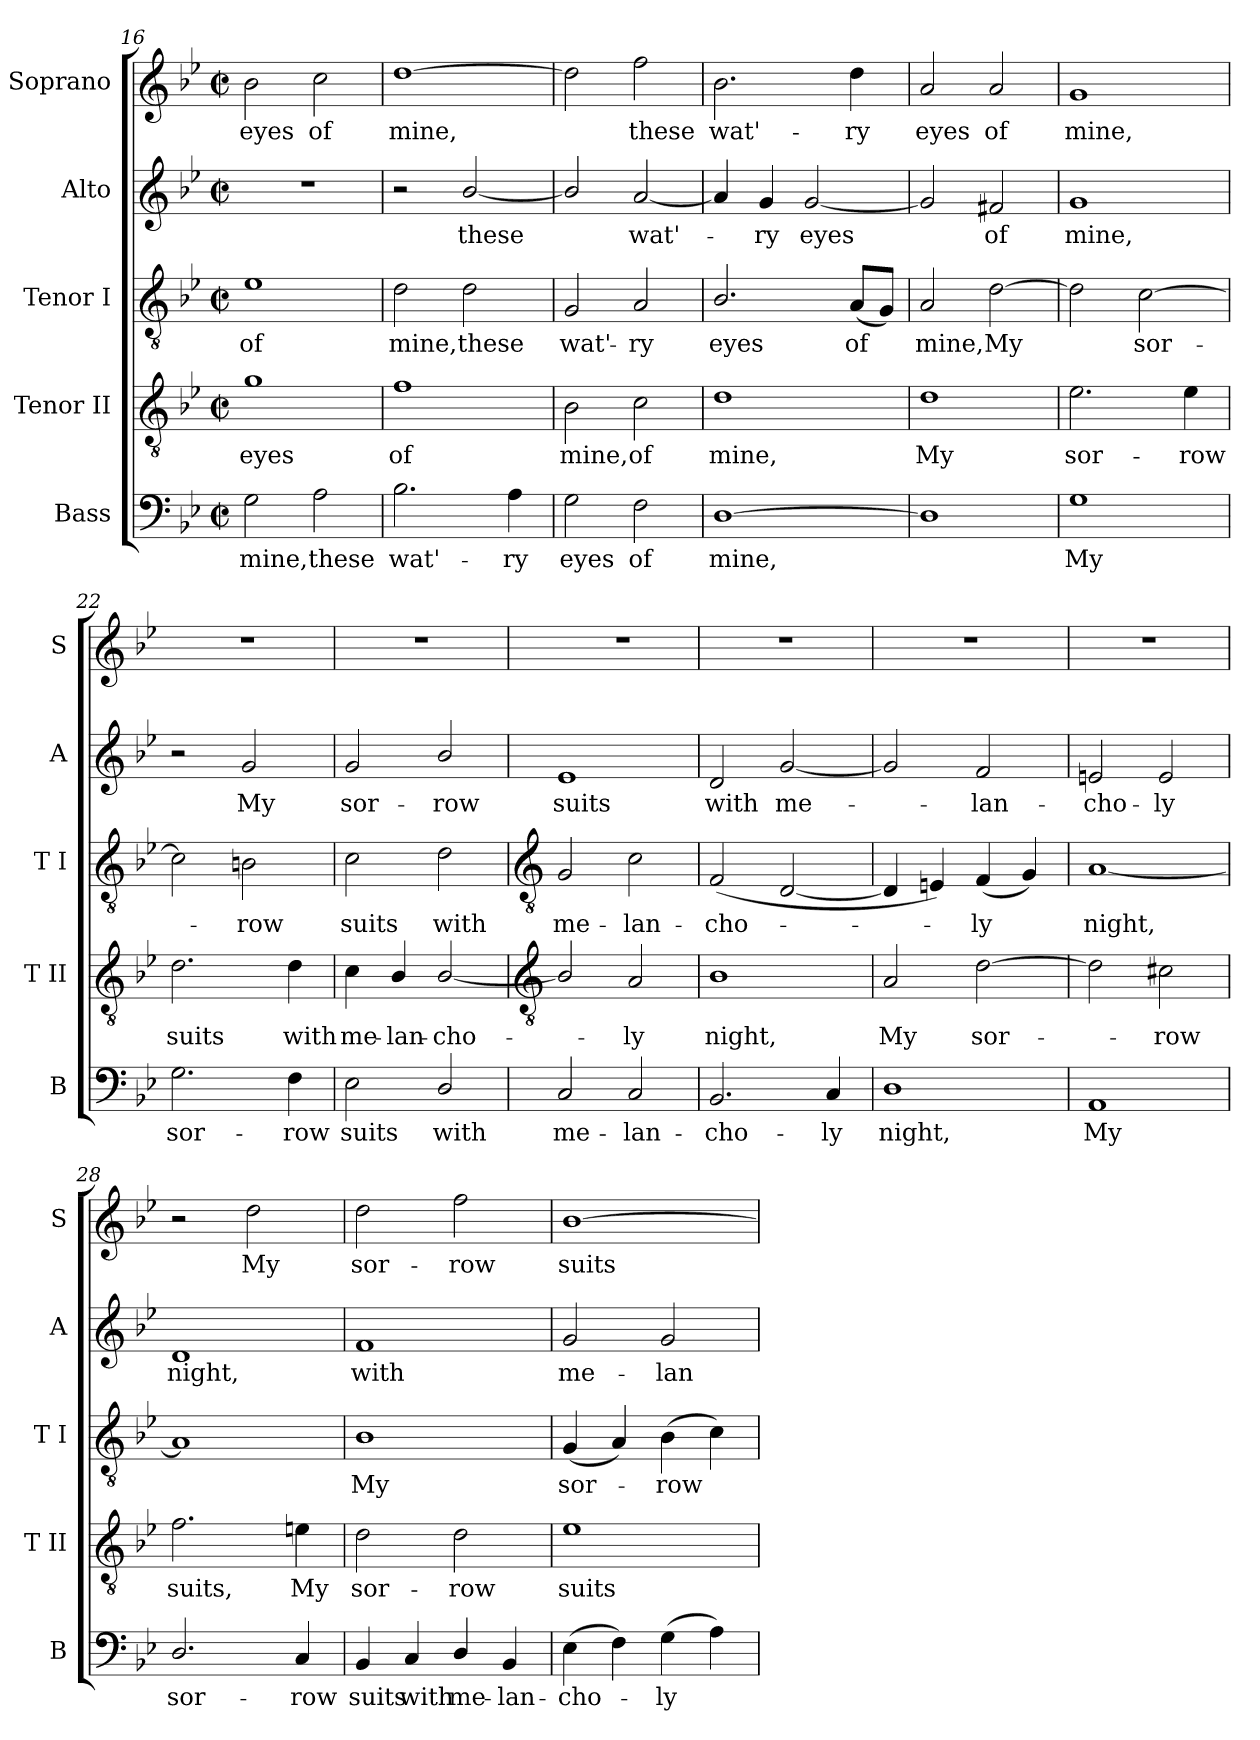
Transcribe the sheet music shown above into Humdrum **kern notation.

**kern	**text	**kern	**text	**kern	**text	**kern	**text	**kern	**text
*part5	*part5	*part4	*part4	*part3	*part3	*part2	*part2	*part1	*part1
*staff5	*staff5	*staff4	*staff4	*staff3	*staff3	*staff2	*staff2	*staff1	*staff1
*I"Bass	*	*I"Tenor II	*	*I"Tenor I	*	*I"Alto	*	*I"Soprano	*
*I'B	*	*I'T II	*	*I'T I	*	*I'A	*	*I'S	*
!!LO:LB:g=z
*clefF4	*	*clefGv2	*	*clefGv2	*	*clefG2	*	*clefG2	*
*k[b-e-]	*	*k[b-e-]	*	*k[b-e-]	*	*k[b-e-]	*	*k[b-e-]	*
*B-:	*	*B-:	*	*B-:	*	*B-:	*	*B-:	*
*M2/2	*	*M2/2	*	*M2/2	*	*M2/2	*	*M2/2	*
*met(c|)	*	*met(c|)	*	*met(c|)	*	*met(c|)	*	*met(c|)	*
=16	=16	=16	=16	=16	=16	=16	=16	=16	=16
!	!LO:LY:b	!	!LO:LY:b	!	!LO:LY:b	!	!	!	!LO:LY:b
2G	mine,	1g	eyes	1e-	of	1r	.	2b-	eyes
!	!LO:LY:b	!	!	!	!	!	!	!	!LO:LY:b
2A	these	.	.	.	.	.	.	2cc	of
=17	=17	=17	=17	=17	=17	=17	=17	=17	=17
!	!LO:LY:b	!	!LO:LY:b	!	!LO:LY:b	!	!	!	!LO:LY:b
2.B-	wat'-	1f	of	2d	mine,	2r	.	[1dd	mine,
!	!	!	!	!	!LO:LY:b	!	!LO:LY:b	!	!
.	.	.	.	2d	these	[2b-/	these	.	.
!	!LO:LY:b	!	!	!	!	!	!	!	!
4A	-ry	.	.	.	.	.	.	.	.
=18	=18	=18	=18	=18	=18	=18	=18	=18	=18
!	!LO:LY:b	!	!LO:LY:b	!	!LO:LY:b	!	!	!	!
2G	eyes	2B-	mine,	2G	wat'-	2b-/]	.	2dd]	.
!	!LO:LY:b	!	!LO:LY:b	!	!LO:LY:b	!	!LO:LY:b	!	!LO:LY:b
2F	of	2c	of	2A	-ry	[2a	wat'-	2ff	these
=19	=19	=19	=19	=19	=19	=19	=19	=19	=19
!	!LO:LY:b	!	!LO:LY:b	!	!LO:LY:b	!	!	!	!LO:LY:b
[1D	mine,	1d	mine,	2.B-/	eyes	4a]	.	2.b-	wat'-
!	!	!	!	!	!	!	!LO:LY:b	!	!
.	.	.	.	.	.	4g	ry	.	.
!	!	!	!	!	!	!	!LO:LY:b	!	!
.	.	.	.	.	.	[2g	eyes	.	.
!	!	!	!	!	!LO:LY:b	!	!	!	!LO:LY:b
.	.	.	.	(<8AL	of	.	.	4dd	-ry
.	.	.	.	8GJ)	.	.	.	.	.
=20	=20	=20	=20	=20	=20	=20	=20	=20	=20
!	!	!	!LO:LY:b	!	!LO:LY:b	!	!	!	!LO:LY:b
1D]	.	1d	My	2A	mine,	2g]	.	2a	eyes
!	!	!	!	!	!LO:LY:b	!	!LO:LY:b	!	!LO:LY:b
.	.	.	.	[2d	My	2f#X	of	2a	of
=21	=21	=21	=21	=21	=21	=21	=21	=21	=21
!	!LO:LY:b	!	!LO:LY:b	!	!	!	!LO:LY:b	!	!LO:LY:b
1G	My	2.e-	sor-	2d]	.	1g	mine,	1g	mine,
!	!	!	!	!	!LO:LY:b	!	!	!	!
.	.	.	.	[2c	sor-	.	.	.	.
!	!	!	!LO:LY:b	!	!	!	!	!	!
.	.	4e-	-row	.	.	.	.	.	.
=22	=22	=22	=22	=22	=22	=22	=22	=22	=22
!	!LO:LY:b	!	!LO:LY:b	!	!	!	!	!	!
2.G	sor-	2.d	suits	2c]	.	2r	.	1r	.
!	!	!	!	!	!LO:LY:b	!	!LO:LY:b	!	!
.	.	.	.	2Bn	row	2g	My	.	.
!	!LO:LY:b	!	!LO:LY:b	!	!	!	!	!	!
4F	-row	4d	with	.	.	.	.	.	.
=23	=23	=23	=23	=23	=23	=23	=23	=23	=23
!	!LO:LY:b	!	!LO:LY:b	!	!LO:LY:b	!	!LO:LY:b	!	!
2E-	suits	4c	me-	2c	suits	2g	sor-	1r	.
!	!	!	!LO:LY:b	!	!	!	!	!	!
.	.	4B-/	-lan-	.	.	.	.	.	.
!	!LO:LY:b	!	!LO:LY:b	!	!LO:LY:b	!	!LO:LY:b	!	!
2D/	with	[2B-/	-cho-	2d	with	2b-/	-row	.	.
!!LO:LB:g=z
=24	=24	=24	=24	=24	=24	=24	=24	=24	=24
*	*	*clefGv2	*	*clefGv2	*	*	*	*	*
!	!LO:LY:b	!	!	!	!LO:LY:b	!	!LO:LY:b	!	!
2C	me-	2B-/]	.	2G	me-	1e-	suits	1r	.
!	!LO:LY:b	!	!LO:LY:b	!	!LO:LY:b	!	!	!	!
2C	-lan-	2A	ly	2c	-lan-	.	.	.	.
=25	=25	=25	=25	=25	=25	=25	=25	=25	=25
!	!LO:LY:b	!	!LO:LY:b	!	!LO:LY:b	!	!LO:LY:b	!	!
2.BB-	-cho-	1B-	night,	(<2F	-cho-	2d	with	1r	.
!	!	!	!	!	!	!	!LO:LY:b	!	!
.	.	.	.	[2D	.	[2g	me-	.	.
!	!LO:LY:b	!	!	!	!	!	!	!	!
4C	-ly	.	.	.	.	.	.	.	.
=26	=26	=26	=26	=26	=26	=26	=26	=26	=26
!	!LO:LY:b	!	!LO:LY:b	!	!	!	!	!	!
1D	night,	2A	My	4D]	.	2g]	.	1r	.
.	.	.	.	4En)	.	.	.	.	.
!	!	!	!LO:LY:b	!	!LO:LY:b	!	!LO:LY:b	!	!
.	.	[2d	sor-	(<4F	ly	2f	lan-	.	.
.	.	.	.	4G)	.	.	.	.	.
=27	=27	=27	=27	=27	=27	=27	=27	=27	=27
!	!LO:LY:b	!	!	!	!LO:LY:b	!	!LO:LY:b	!	!
1AA	My	2d]	.	[1A	night,	2en	-cho-	1r	.
!	!	!	!LO:LY:b	!	!	!	!LO:LY:b	!	!
.	.	2c#X	row	.	.	2e	-ly	.	.
=28	=28	=28	=28	=28	=28	=28	=28	=28	=28
!	!LO:LY:b	!	!LO:LY:b	!	!	!	!LO:LY:b	!	!
2.D/	sor-	2.f	suits,	1A]	.	1d	night,	2r	.
!	!	!	!	!	!	!	!	!	!LO:LY:b
.	.	.	.	.	.	.	.	2dd	My
!	!LO:LY:b	!	!LO:LY:b	!	!	!	!	!	!
4C	-row	4en	My	.	.	.	.	.	.
=29	=29	=29	=29	=29	=29	=29	=29	=29	=29
!	!LO:LY:b	!	!LO:LY:b	!	!LO:LY:b	!	!LO:LY:b	!	!LO:LY:b
4BB-	suits	2d	sor-	1B-	My	1f	with	2dd	sor-
!	!LO:LY:b	!	!	!	!	!	!	!	!
4C	with	.	.	.	.	.	.	.	.
!	!LO:LY:b	!	!LO:LY:b	!	!	!	!	!	!LO:LY:b
4D/	me-	2d	-row	.	.	.	.	2ff	-row
!	!LO:LY:b	!	!	!	!	!	!	!	!
4BB-	-lan-	.	.	.	.	.	.	.	.
=30	=30	=30	=30	=30	=30	=30	=30	=30	=30
!	!LO:LY:b	!	!LO:LY:b	!	!LO:LY:b	!	!LO:LY:b	!	!LO:LY:b
(>4E-	-cho-	1e-	suits	(<4G	sor-	2g	me-	[1b-	suits
4F)	.	.	.	4A)	.	.	.	.	.
!	!LO:LY:b	!	!	!	!LO:LY:b	!	!LO:LY:b	!	!
(>4G	ly	.	.	(>4B-	row	2g	-lan-	.	.
4A)	.	.	.	4c)	.	.	.	.	.
=	=	=	=	=	=	=	=	=	=
*-	*-	*-	*-	*-	*-	*-	*-	*-	*-
